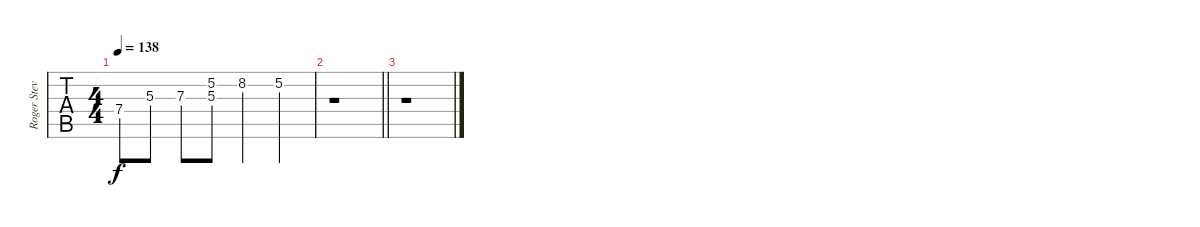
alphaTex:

\track ("Roger Stevens' lead guitar" "Roger Stev") {instrument overdrivenguitar}
\staff {tabs}
\tuning (E4 B3 G3 D3 A2 E2) {hide}
\ts (4 4)
\tempo 138
\clef g2
\ks aminor
7.4{t}.8{dy f volume 3} 5.3.8 7.3.8 (5.2 5.3).8{volume 2} 8.2.4 5.2.4 |
\barLineRight lightlight
r.1 |
r.1
